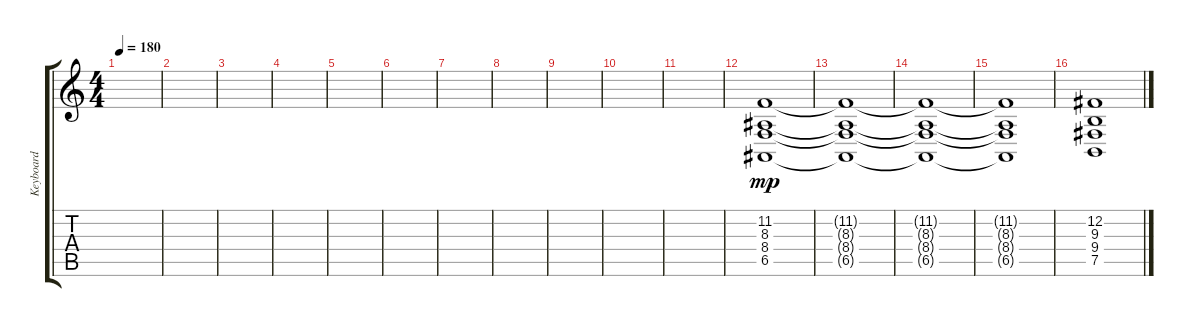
\track ("Keyboard" "Keyboard") {instrument pad4choir}
\staff {score tabs}
\tuning (B3 Gb3 D3 A2 E2 B1) {hide}
\ts (4 4)
\tempo 180
\clef g2
\ks c
|
|
|
|
|
|
|
|
|
|
|
(11.2 8.3 8.4 6.5).1{dy mp} |
(11.2{t} 8.3{t} 8.4{t} 6.5{t}).1 |
(11.2{t} 8.3{t} 8.4{t} 6.5{t}).1 |
(11.2{t} 8.3{t} 8.4{t} 6.5{t}).1 |
(12.2 9.3 9.4 7.5).1
